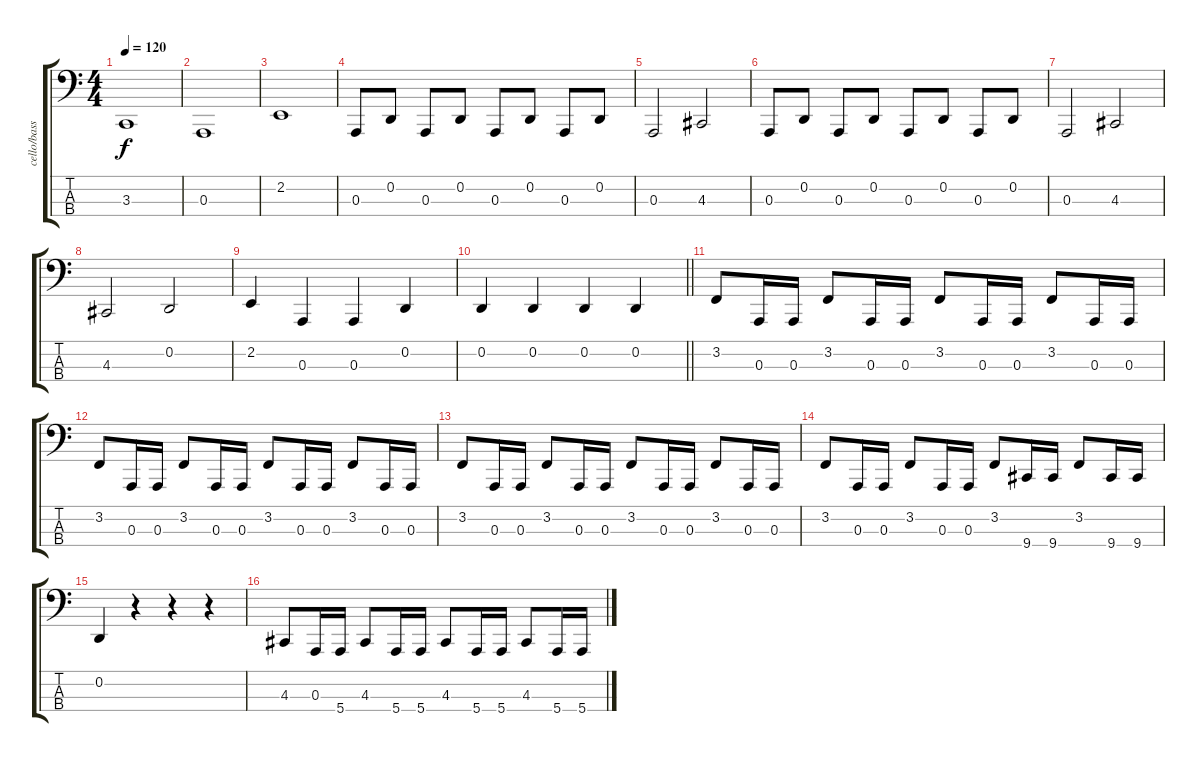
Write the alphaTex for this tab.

\track ("cello/basson" "cello/bass") {instrument cello}
\staff {score tabs}
\tuning (G2 D2 A1 E1) {hide}
\ts (4 4)
\tempo 120
\clef f4
\ks c
3.3.1{dy f} |
0.3.1 |
2.2.1 |
0.3.8 0.2.8 0.3.8 0.2.8 0.3.8 0.2.8 0.3.8 0.2.8 |
0.3.2 4.3.2 |
0.3.8 0.2.8 0.3.8 0.2.8 0.3.8 0.2.8 0.3.8 0.2.8 |
0.3.2 4.3.2 |
4.3.2 0.2.2 |
2.2.4 0.3.4 0.3.4 0.2.4 |
\barLineRight lightlight
0.2.4 0.2.4 0.2.4 0.2.4 |
3.2.8 0.3.16 0.3.16 3.2.8 0.3.16 0.3.16 3.2.8 0.3.16 0.3.16 3.2.8 0.3.16 0.3.16 |
3.2.8 0.3.16 0.3.16 3.2.8 0.3.16 0.3.16 3.2.8 0.3.16 0.3.16 3.2.8 0.3.16 0.3.16 |
3.2.8 0.3.16 0.3.16 3.2.8 0.3.16 0.3.16 3.2.8 0.3.16 0.3.16 3.2.8 0.3.16 0.3.16 |
3.2.8 0.3.16 0.3.16 3.2.8 0.3.16 0.3.16 3.2.8 9.4.16 9.4.16 3.2.8 9.4.16 9.4.16 |
0.2.4 r.4 r.4 r.4 |
4.3.8 0.3.16 5.4.16 4.3.8 5.4.16 5.4.16 4.3.8 5.4.16 5.4.16 4.3.8 5.4.16 5.4.16
